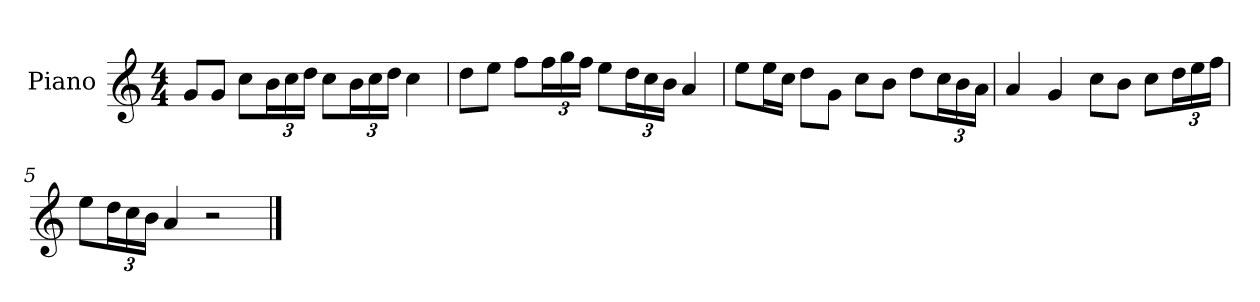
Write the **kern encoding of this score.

**kern
*part1
*staff1
*I"Piano
*I'P-no
*clefG2
*k[]
*M4/4
*MM90
=1
8g/L
8g/J
8cc\L
*Xbrackettup
24b\L
24cc\
24dd\JJ
8cc\L
24b\L
24cc\
24dd\JJ
4cc\
=2
8dd\L
8ee\J
8ff\L
24ff\L
24gg\
24ff\JJ
8ee\L
24dd\L
24cc\
24b\JJ
4a/
=3
8ee\L
16ee\L
16cc\JJ
8dd\L
8g\J
8cc\L
8b\J
8dd\L
24cc\L
24b\
24a\JJ
=4
4a/
4g/
8cc\L
8b\J
8cc\L
24dd\L
24ee\
24ff\JJ
!!LO:LB:g=z
=5
8ee\L
24dd\L
24cc\
24b\JJ
4a/
2r
==
*-
